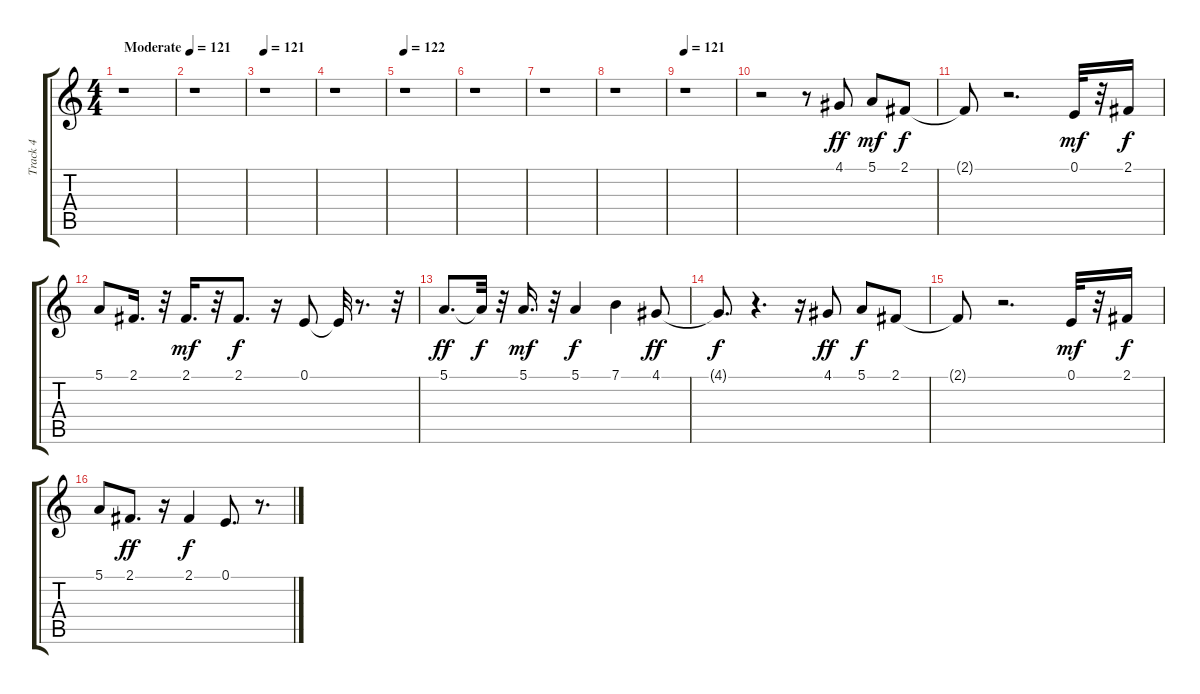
\track ("Track 4" "Track 4") {instrument sopranosax}
\staff {score tabs}
\tuning (E4 B3 G3 D3 A2 E2) {hide}
\ts (4 4)
\tempo (121 "Moderate")
\clef g2
\ks c
r.1{dy ff instrument sopranosax} |
r.1 |
\tempo 121
r.1 |
r.1 |
\tempo 122
r.1 |
r.1 |
r.1 |
r.1 |
\tempo 121
r.1 |
r.2 r.8 4.1.8 5.1.8{dy mf} 2.1.8{dy f} |
2.1{t}.8 r.2{d} 0.1.32{dy mf} r.32 2.1.16{dy f} |
5.1.8 2.1.16{d} r.32 2.1.16{d dy mf} r.32 2.1.8{d dy f} r.16 0.1.8 0.1{t}.32 r.8{d} r.32 |
5.1.8{d dy ff} 5.1{t}.32{dy f} r.32 5.1.16{d dy mf} r.32 5.1.4{dy f} 7.1.4 4.1.8{dy ff} |
4.1{t}.8{d dy f} r.4{d} r.16 4.1.8{dy ff} 5.1.8{dy f} 2.1.8 |
2.1{t}.8 r.2{d} 0.1.32{dy mf} r.32 2.1.16{dy f} |
5.1.8 2.1.8{d dy ff} r.16 2.1.4{dy f} 0.1.8{d} r.8{d}
